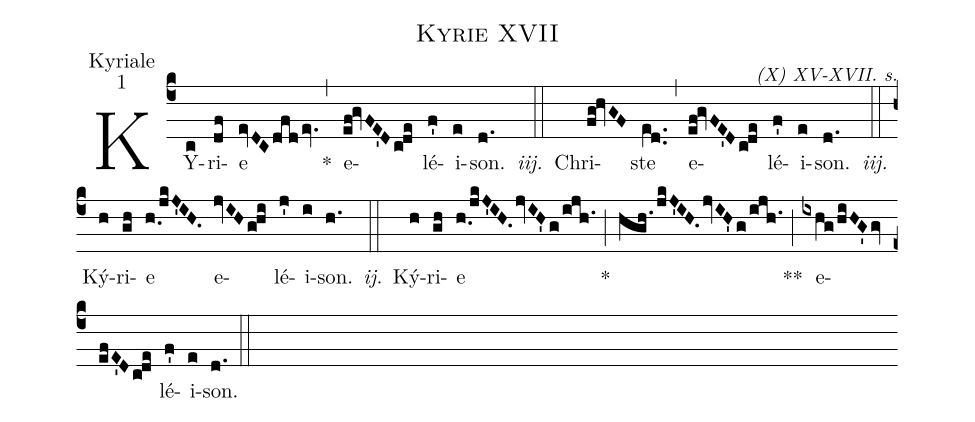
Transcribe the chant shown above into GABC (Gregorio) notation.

name:Kyrie XVII;
office-part:Kyriale;
mode:1;
commentary:(X) XV-XVII. s.;
%%
(c4) KY(c)ri(df)e(evDCdfdev.) <clear>*(,) e(ef!gvFE'Dcde)lé(f')i(e)son.(d.) <i>iij.</i>(::)
Chri(fg!hvGF)ste(e[ll:1]d..) (,) e(ef!gvFE'Dcde)lé(f')i(e)son.(d.) <i>iij.</i>(::)
Ký(h)ri(gh)e(h.0/[-0.5]jkJ'IH.) e(jvIHghi)lé(j')i(i)son.(h.) <i>ij.</i>(::)
Ký(h)ri(gh)e(h.0/[-0.5]jkJ'IH.jvIH'g/ijh.1) <clear>*(;) (hgh./jkJ'IH.jvIH'g/ijh.1) <clear>**(;) e(ixhg/hiHG'gv//efE'Dcde)lé(f')i(e)son.(d.) (::)
